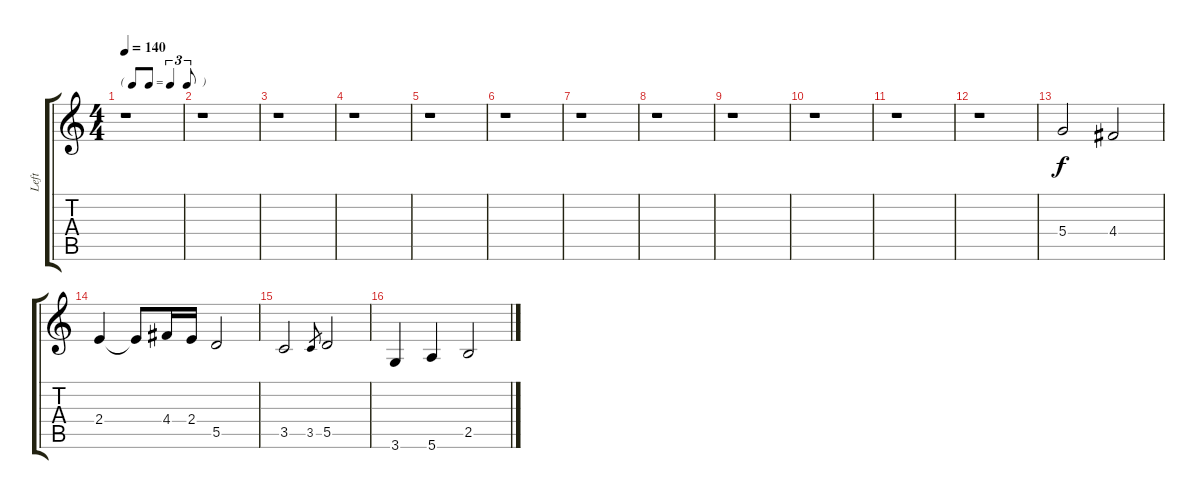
\track ("Left" "Left") {instrument overdrivenguitar}
\staff {score tabs}
\tuning (E4 B3 G3 D3 A2 E2) {hide}
\ts (4 4)
\tf triplet8th
\tempo 140
\clef g2
\ks c
r.1{dy f} |
r.1 |
r.1 |
r.1 |
r.1 |
r.1 |
r.1 |
r.1 |
r.1 |
r.1 |
r.1 |
r.1 |
5.4.2 4.4.2 |
2.4.4 2.4{t}.8 4.4.16 2.4.16 5.5.2 |
3.5.2 3.5.8{gr} 5.5.2 |
3.6.4 5.6.4 2.5.2
